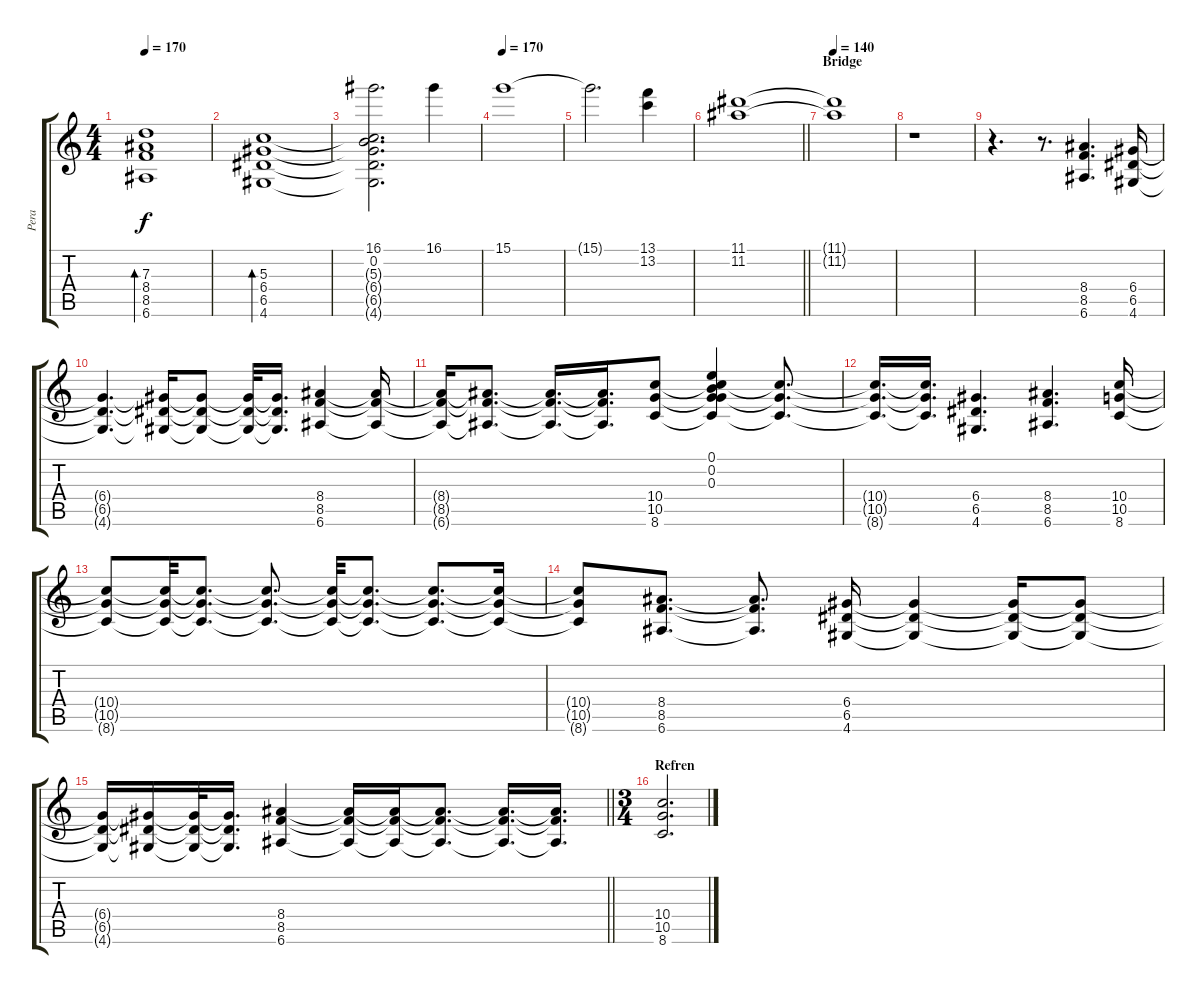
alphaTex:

\track ("Pera" "Pera") {instrument overdrivenguitar}
\staff {score tabs}
\tuning (E4 B3 G3 D3 A2 E2) {hide}
\ts (4 4)
\tempo 170
\clef g2
\ks c
(7.3 8.4 8.5 6.6).1{bd 240 dy f} |
(5.3 6.4 6.5 4.6).1{bd 240} |
(16.1 0.2 5.3{t} 6.4{t} 6.5{t} 4.6{t}).2{d} 16.1.4{volume 16 instrument distortionguitar} |
\tempo 170
15.1.1 |
15.1{t}.2{d} (13.1 13.2).4 |
\barLineRight lightlight
(11.1 11.2).1 |
\section ("" "Bridge")
\tempo 140
(11.1{t} 11.2{t}).1 |
r.1 |
r.4{d} r.8{d} (8.4 8.5 6.6).4{d} (6.4 6.5 4.6).16 |
(6.4{t} 6.5{t} 4.6{t}).4{d} (6.4{t} 6.5{t} 4.6{t}).16 (6.4{t} 6.5{t} 4.6{t}).8 (6.4{t} 6.5{t} 4.6{t}).32 (6.4{t} 6.5{t} 4.6{t}).16{d} (8.4 8.5 6.6).4 (8.4{t} 8.5{t} 6.6{t}).16 |
(8.4{t} 8.5{t} 6.6{t}).16 (8.4{t} 8.5{t} 6.6{t}).8{d} (8.4{t} 8.5{t} 6.6{t}).16{d} (8.4{t} 8.5{t} 6.6{t}).16{d} (10.4 10.5 8.6).8 (0.1 0.2 0.3 10.4{t} 10.5{t} 8.6{t}).4 (10.4{t} 10.5{t} 8.6{t}).8{d} |
(10.4{t} 10.5{t} 8.6{t}).16{d} (10.4{t} 10.5{t} 8.6{t}).16{d} (6.4 6.5 4.6).4{d} (8.4 8.5 6.6).4{d} (10.4 10.5 8.6).16 |
(10.4{t} 10.5{t} 8.6{t}).8 (10.4{t} 10.5{t} 8.6{t}).32 (10.4{t} 10.5{t} 8.6{t}).8{d} (10.4{t} 10.5{t} 8.6{t}).8{d} (10.4{t} 10.5{t} 8.6{t}).32 (10.4{t} 10.5{t} 8.6{t}).8{d} (10.4{t} 10.5{t} 8.6{t}).8{d} (10.4{t} 10.5{t} 8.6{t}).16 |
(10.4{t} 10.5{t} 8.6{t}).8 (8.4 8.5 6.6).8{d} (8.4{t} 8.5{t} 6.6{t}).8{d} (6.4 6.5 4.6).16 (6.4{t} 6.5{t} 4.6{t}).4 (6.4{t} 6.5{t} 4.6{t}).16 (6.4{t} 6.5{t} 4.6{t}).8 |
\barLineRight lightlight
(6.4{t} 6.5{t} 4.6{t}).16 (6.4{t} 6.5{t} 4.6{t}).16 (6.4{t} 6.5{t} 4.6{t}).32 (6.4{t} 6.5{t} 4.6{t}).16{d} (8.4 8.5 6.6).4 (8.4{t} 8.5{t} 6.6{t}).16 (8.4{t} 8.5{t} 6.6{t}).16 (8.4{t} 8.5{t} 6.6{t}).8{d} (8.4{t} 8.5{t} 6.6{t}).16{d} (8.4{t} 8.5{t} 6.6{t}).16{d} |
\ts (3 4)
\section ("" "Refren")
(10.4 10.5 8.6).2{d}
